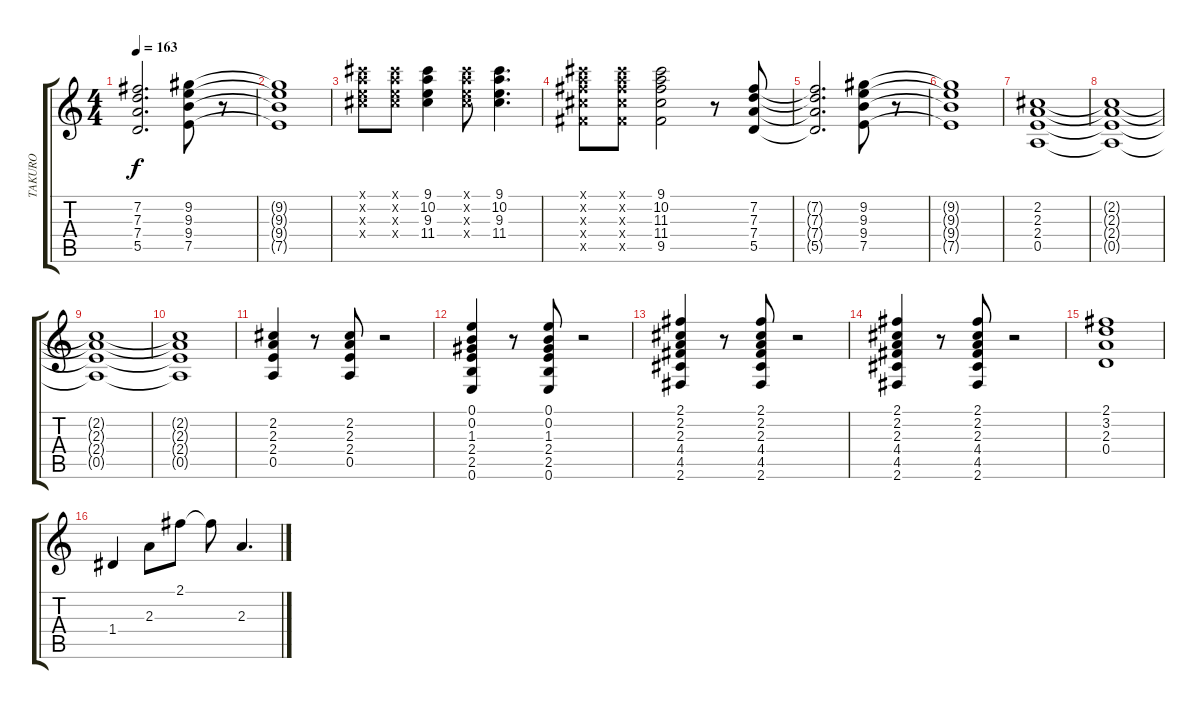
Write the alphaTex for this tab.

\track ("TAKURO" "TAKURO") {instrument overdrivenguitar}
\staff {score tabs}
\tuning (E4 B3 G3 D3 A2 E2) {hide}
\ts (4 4)
\tempo 163
\clef g2
\ks c
(7.2{t} 7.3{t} 7.4{t} 5.5{t}).2{d dy f} (9.2 9.3 9.4 7.5).8 r.8 |
(9.2{t} 9.3{t} 9.4{t} 7.5{t}).1 |
(9.1{x} 10.2{x} 9.3{x} 11.4{x}).8 (9.1{x} 10.2{x} 9.3{x} 11.4{x}).8 (9.1 10.2 9.3 11.4).4 (9.1{x} 10.2{x} 9.3{x} 11.4{x}).8 (9.1 10.2 9.3 11.4).4{d} |
(9.1{x} 10.2{x} 11.3{x} 11.4{x} 9.5{x}).8 (9.1{x} 10.2{x} 11.3{x} 11.4{x} 9.5{x}).8 (9.1 10.2 11.3 11.4 9.5).2 r.8 (7.2 7.3 7.4 5.5).8 |
(7.2{t} 7.3{t} 7.4{t} 5.5{t}).2{d} (9.2 9.3 9.4 7.5).8 r.8 |
(9.2{t} 9.3{t} 9.4{t} 7.5{t}).1 |
(2.2 2.3 2.4 0.5).1 |
(2.2{t} 2.3{t} 2.4{t} 0.5{t}).1 |
(2.2{t} 2.3{t} 2.4{t} 0.5{t}).1 |
(2.2{t} 2.3{t} 2.4{t} 0.5{t}).1 |
(2.2 2.3 2.4 0.5).4 r.8 (2.2 2.3 2.4 0.5).8 r.2 |
(0.1 0.2 1.3 2.4 2.5 0.6).4 r.8 (0.1 0.2 1.3 2.4 2.5 0.6).8 r.2 |
(2.1 2.2 2.3 4.4 4.5 2.6).4 r.8 (2.1 2.2 2.3 4.4 4.5 2.6).8 r.2 |
(2.1 2.2 2.3 4.4 4.5 2.6).4 r.8 (2.1 2.2 2.3 4.4 4.5 2.6).8 r.2 |
(2.1 3.2 2.3 0.4).1 |
1.4.4 2.3.8 2.1.8 2.1{t}.8 2.3.4{d}
